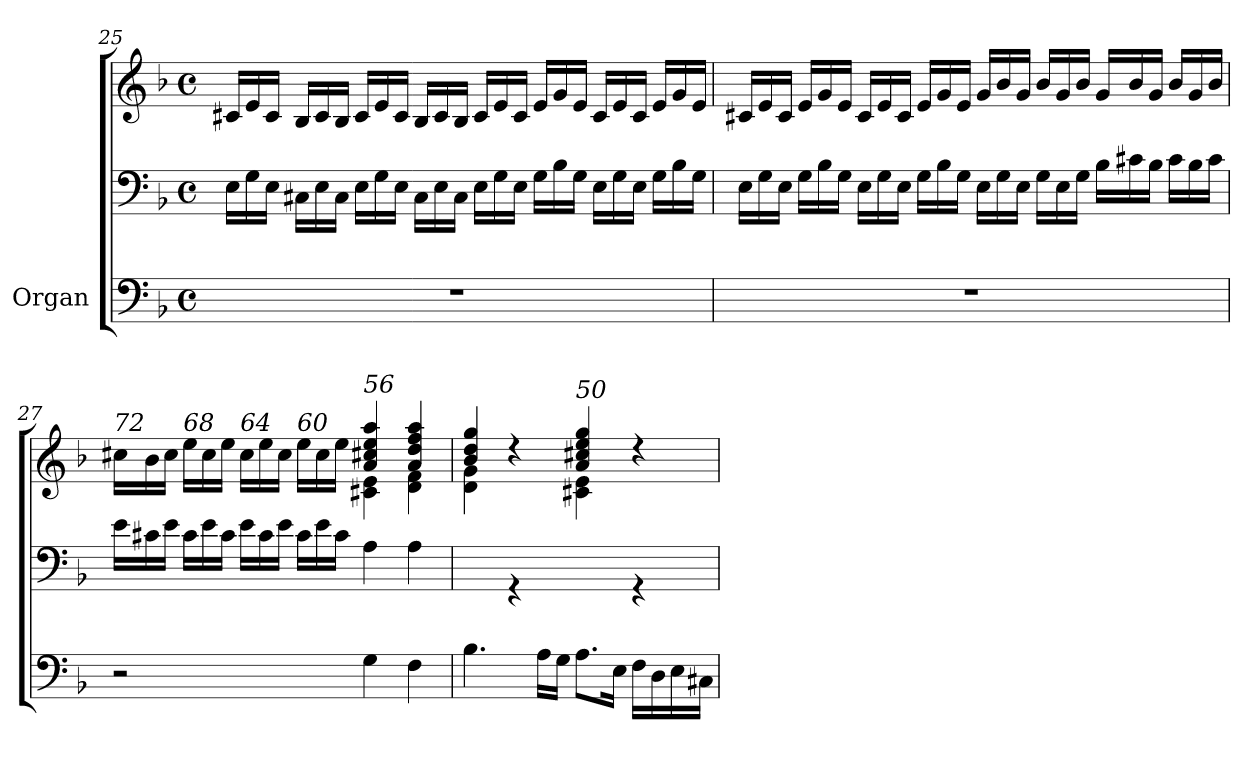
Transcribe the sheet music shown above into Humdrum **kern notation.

**kern	**kern	**kern
*part1	*part1	*part1
*staff3	*staff2	*staff1
*I"Organ	*	*
*clefF4	*clefF4	*clefG2
*k[b-]	*k[b-]	*k[b-]
*M4/4	*M4/4	*M4/4
*met(c)	*met(c)	*met(c)
*	*Xtuplet	*Xtuplet
=25	=25	=25
1r	24E\LL	24c#X/LL
.	24G\	24e/
.	24E\JJ	24c#/JJ
.	24C#X\LL	24B-/LL
.	24E\	24c#/
.	24C#\JJ	24B-/JJ
.	24E\LL	24c#/LL
.	24G\	24e/
.	24E\JJ	24c#/JJ
.	24C#\LL	24B-/LL
.	24E\	24c#/
.	24C#\JJ	24B-/JJ
.	24E\LL	24c#/LL
.	24G\	24e/
.	24E\JJ	24c#/JJ
.	24G\LL	24e/LL
.	24B-\	24g/
.	24G\JJ	24e/JJ
.	24E\LL	24c#/LL
.	24G\	24e/
.	24E\JJ	24c#/JJ
.	24G\LL	24e/LL
.	24B-\	24g/
.	24G\JJ	24e/JJ
!!LO:LB:g=z
=26	=26	=26
1r	24E\LL	24c#X/LL
.	24G\	24e/
.	24E\JJ	24c#/JJ
.	24G\LL	24e/LL
.	24B-\	24g/
.	24G\JJ	24e/JJ
.	24E\LL	24c#/LL
.	24G\	24e/
.	24E\JJ	24c#/JJ
.	24G\LL	24e/LL
.	24B-\	24g/
.	24G\JJ	24e/JJ
.	24E\LL	24g/LL
.	24G\	24b-/
.	24E\JJ	24g/JJ
.	24G\LL	24b-/LL
.	24E\	24g/
.	24G\JJ	24b-/JJ
.	24B-\LL	24g/LL
.	24c#X\	24b-/
.	24B-\JJ	24g/JJ
.	24c#\LL	24b-/LL
.	24B-\	24g/
.	24c#\JJ	24b-/JJ
=27	=27	=27
*	*	*^
!	!	!LO:TX:a:i:t=72	!
2r	24e\LL	24cc#X\LL	2ryy
.	24c#X\	24b-\	.
.	24e\JJ	24cc#\JJ	.
!	!	!LO:TX:a:i:t=68	!
.	24c#\LL	24ee\LL	.
.	24e\	24cc#\	.
.	24c#\JJ	24ee\JJ	.
!	!	!LO:TX:a:i:t=64	!
.	24e\LL	24cc#\LL	.
.	24c#\	24ee\	.
.	24e\JJ	24cc#\JJ	.
!	!	!LO:TX:a:i:t=60	!
.	24c#\LL	24ee\LL	.
.	24e\	24cc#\	.
.	24c#\JJ	24ee\JJ	.
!	!	!LO:TX:a:i:t=56	!
4G\	4A\	4a/ 4cc#X/ 4ee/ 4aa/	4c#X\ 4e\
4F\	4A\	4a/ 4dd/ 4ff/ 4aa/	4d\ 4f\
=28	=28	=28	=28
4.B-\	4ryy	4b-/ 4dd/ 4gg/	4d\ 4g\
.	4rGG	4rdd	4ryy
16A\LL	.	.	.
16G\JJ	.	.	.
!	!	!LO:TX:a:i:t=50	!
8.A\L	4ryy	4a/ 4cc#X/ 4ee/ 4gg/	4c#X\ 4e\
16E\Jk	.	.	.
16F\LL	4rGG	4rdd	4ryy
16D\	.	.	.
16E\	.	.	.
16C#X\JJ	.	.	.
*	*	*v	*v
=	=	=
*-	*-	*-
